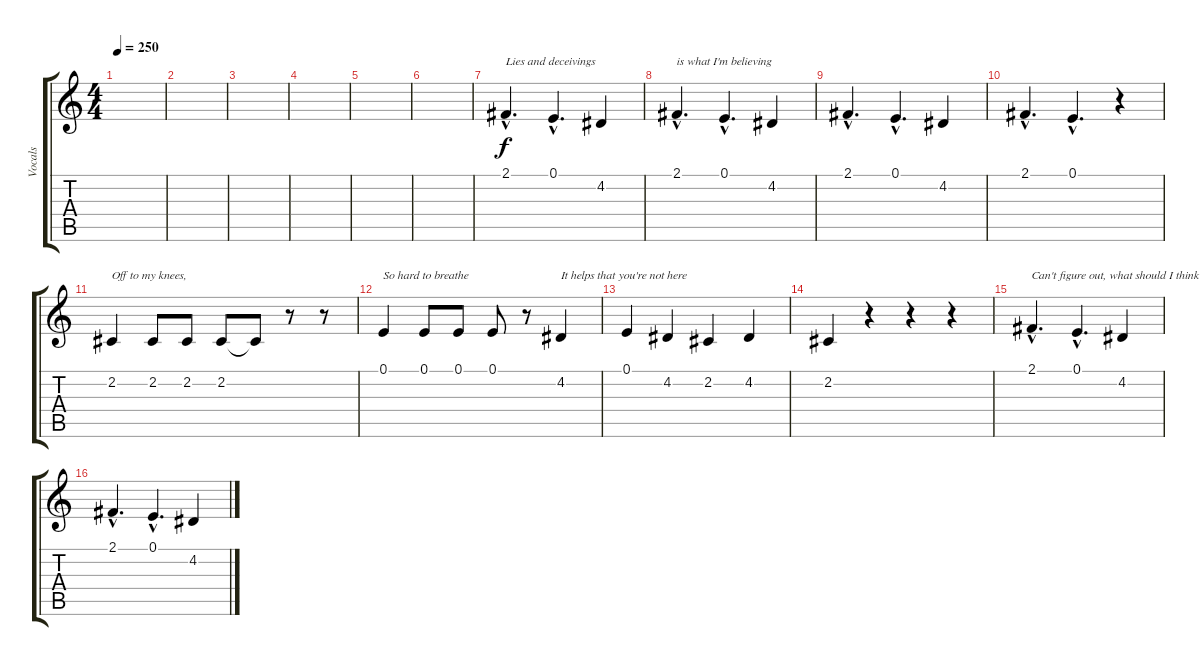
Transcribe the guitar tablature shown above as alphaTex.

\track ("Vocals" "Vocals") {instrument oboe}
\staff {score tabs}
\tuning (E4 B3 G3 D3 A2 E2) {hide}
\ts (4 4)
\tempo 250
\clef g2
\ks c
|
|
|
|
|
|
2.1{hac}.4{d txt "Lies and deceivings"} 0.1{hac}.4{d} 4.2.4 |
2.1{hac}.4{d txt "is what I'm believing"} 0.1{hac}.4{d} 4.2.4 |
2.1{hac}.4{d} 0.1{hac}.4{d} 4.2.4 |
2.1{hac}.4{d} 0.1{hac}.4{d} r.4 |
2.2.4{txt "Off to my knees,"} 2.2.8 2.2.8 2.2.8 2.2{t}.8 r.8 r.8 |
0.1.4{txt "So hard to breathe"} 0.1.8 0.1.8 0.1.8 r.8 4.2.4{txt "It helps that you're not here"} |
0.1.4 4.2.4 2.2.4 4.2.4 |
2.2.4 r.4 r.4 r.4 |
2.1{hac}.4{d txt "Can't figure out, what should I think for me ?"} 0.1{hac}.4{d} 4.2.4 |
2.1{hac}.4{d} 0.1{hac}.4{d} 4.2.4
